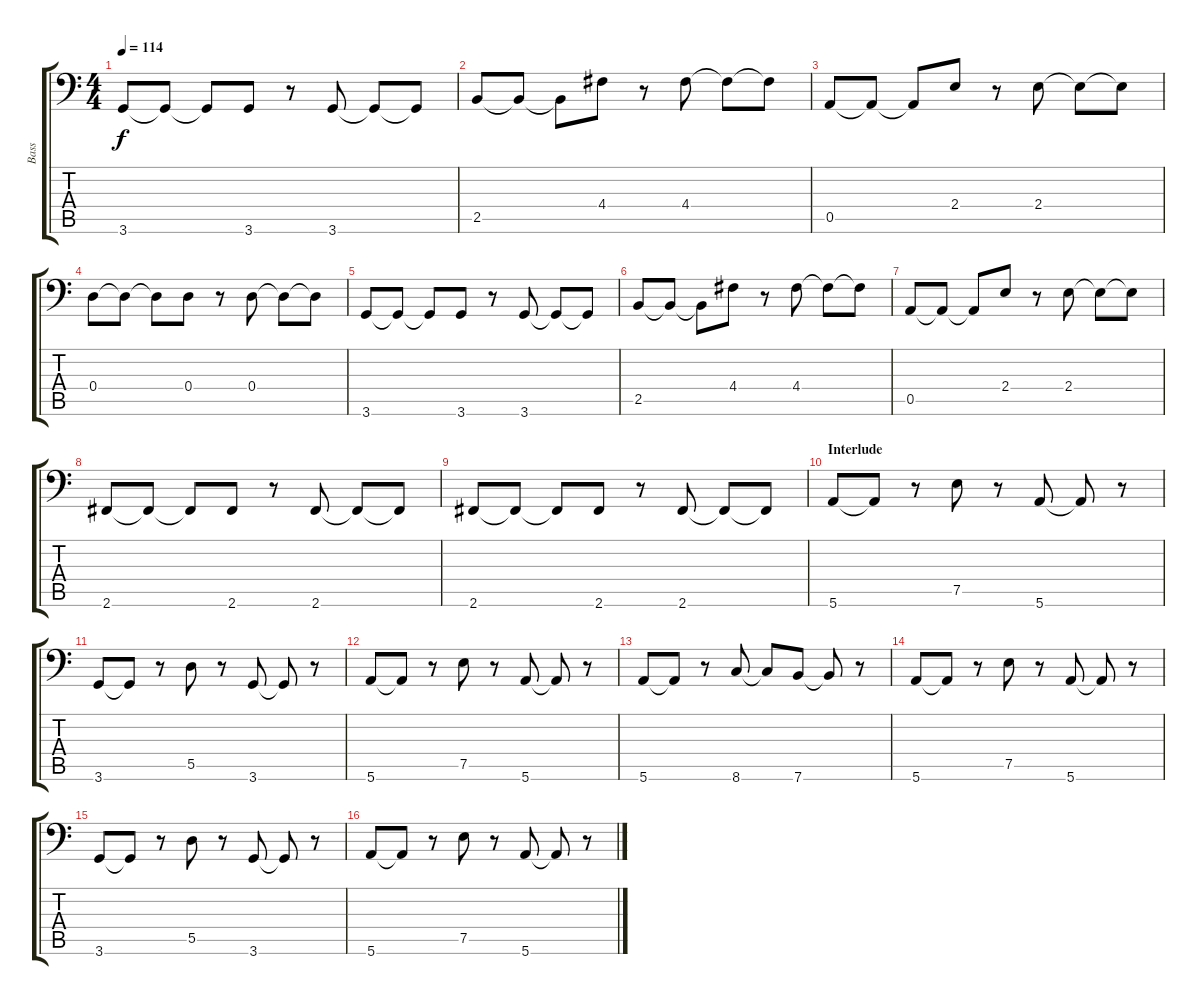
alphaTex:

\track ("Bass" "Bass") {instrument synthbass2}
\staff {score tabs}
\tuning (E3 B2 G2 D2 A1 E1) {hide}
\ts (4 4)
\tempo 114
\clef f4
\ks c
3.6.8{dy f} 3.6{t}.8 3.6{t}.8 3.6.8 r.8 3.6.8 3.6{t}.8 3.6{t}.8 |
2.5.8 2.5{t}.8 2.5{t}.8 4.4.8 r.8 4.4.8 4.4{t}.8 4.4{t}.8 |
0.5.8 0.5{t}.8 0.5{t}.8 2.4.8 r.8 2.4.8 2.4{t}.8 2.4{t}.8 |
0.4.8 0.4{t}.8 0.4{t}.8 0.4.8 r.8 0.4.8 0.4{t}.8 0.4{t}.8 |
3.6.8 3.6{t}.8 3.6{t}.8 3.6.8 r.8 3.6.8 3.6{t}.8 3.6{t}.8 |
2.5.8 2.5{t}.8 2.5{t}.8 4.4.8 r.8 4.4.8 4.4{t}.8 4.4{t}.8 |
0.5.8 0.5{t}.8 0.5{t}.8 2.4.8 r.8 2.4.8 2.4{t}.8 2.4{t}.8 |
2.6.8 2.6{t}.8 2.6{t}.8 2.6.8 r.8 2.6.8 2.6{t}.8 2.6{t}.8 |
2.6.8 2.6{t}.8 2.6{t}.8 2.6.8 r.8 2.6.8 2.6{t}.8 2.6{t}.8 |
\section ("" "Interlude")
5.6.8 5.6{t}.8 r.8 7.5.8 r.8 5.6.8 5.6{t}.8 r.8 |
3.6.8 3.6{t}.8 r.8 5.5.8 r.8 3.6.8 3.6{t}.8 r.8 |
5.6.8 5.6{t}.8 r.8 7.5.8 r.8 5.6.8 5.6{t}.8 r.8 |
5.6.8 5.6{t}.8 r.8 8.6.8 8.6{t}.8 7.6.8 7.6{t}.8 r.8 |
5.6.8 5.6{t}.8 r.8 7.5.8 r.8 5.6.8 5.6{t}.8 r.8 |
3.6.8 3.6{t}.8 r.8 5.5.8 r.8 3.6.8 3.6{t}.8 r.8 |
5.6.8 5.6{t}.8 r.8 7.5.8 r.8 5.6.8 5.6{t}.8 r.8
